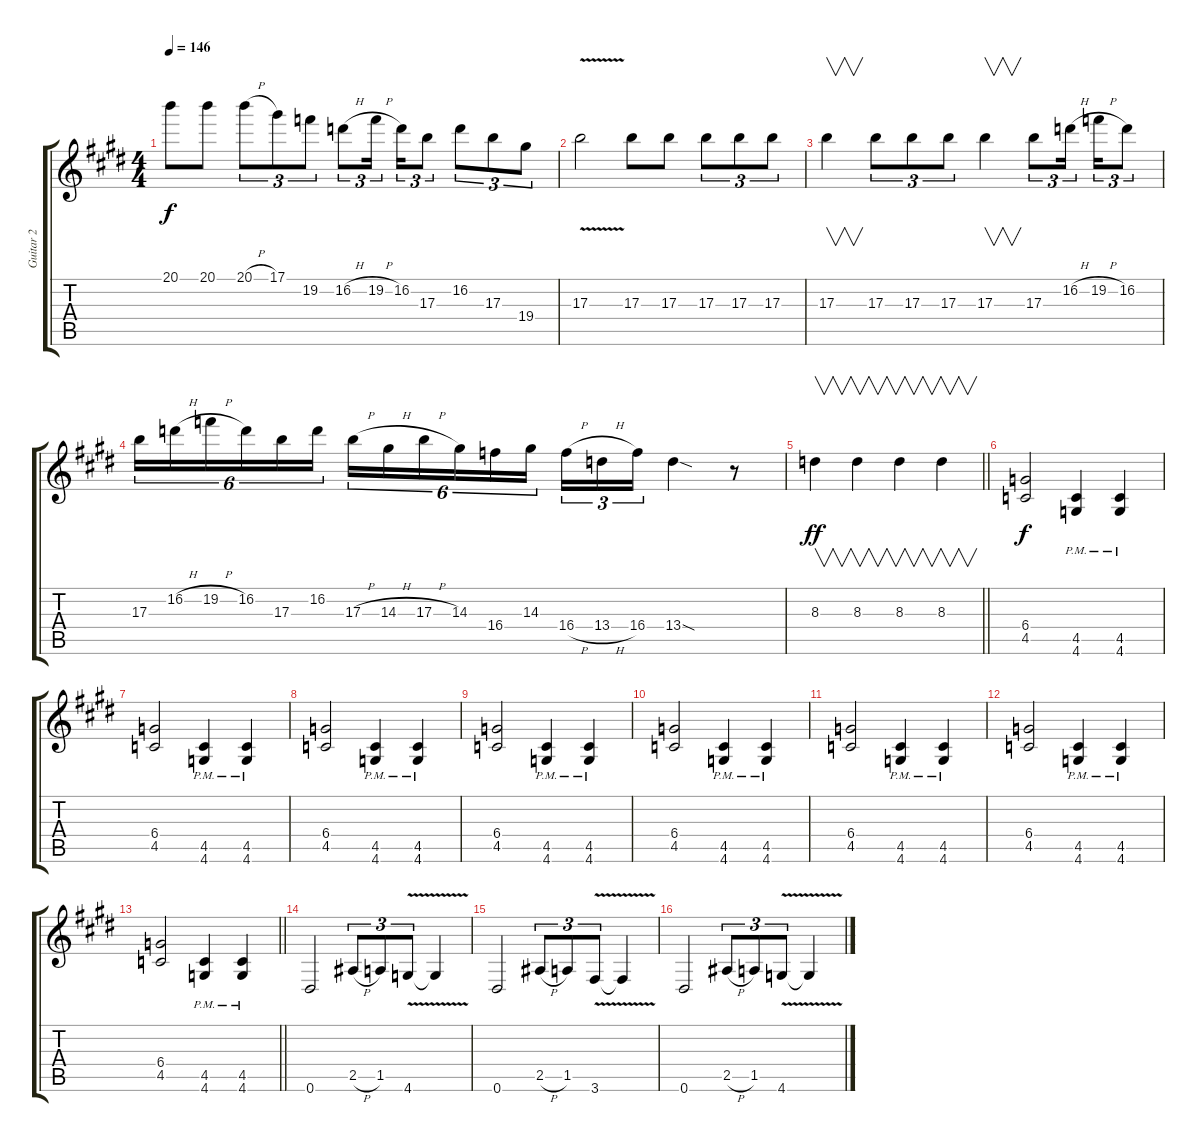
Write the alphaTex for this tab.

\track ("Guitar 2" "Guitar 2") {instrument overdrivenguitar}
\staff {score tabs}
\tuning (Eb4 Bb3 Gb3 Db3 Ab2 Eb2) {hide}
\ts (4 4)
\tempo 146
\clef g2
\ks c#minor
20.1.8{dy f} 20.1.8 20.1{h}.8{tu (3 2)} 17.1.8{tu (3 2)} 19.2.8{tu (3 2)} 16.2{h}.8{tu (3 2)} 19.2{h}.16{tu (3 2)} 16.2.16{tu (3 2)} 17.3.8{tu (3 2)} 16.2.8{tu (3 2)} 17.3.8{tu (3 2)} 19.4.8{tu (3 2)} |
17.3{v}.2 17.3.8 17.3.8 17.3.8{tu (3 2)} 17.3.8{tu (3 2)} 17.3.8{tu (3 2)} |
17.3.4{v} 17.3.8{tu (3 2)} 17.3.8{tu (3 2)} 17.3.8{tu (3 2)} 17.3.4{v} 17.3.8{tu (3 2)} 16.2{h}.16{tu (3 2)} 19.2{h}.16{tu (3 2)} 16.2.8{tu (3 2)} |
17.3.16{tu (6 4)} 16.2{h}.16{tu (6 4)} 19.2{h}.16{tu (6 4)} 16.2.16{tu (6 4)} 17.3.16{tu (6 4)} 16.2.16{tu (6 4)} 17.3{h}.16{tu (6 4)} 14.3{h}.16{tu (6 4)} 17.3{h}.16{tu (6 4)} 14.3.16{tu (6 4)} 16.4.16{tu (6 4)} 14.3.16{tu (6 4)} 16.4{h}.16{tu (3 2)} 13.4{h}.16{tu (3 2)} 16.4.16{tu (3 2)} 13.4{sod}.4 r.8 |
\barLineRight lightlight
8.3.4{v dy ff} 8.3.4{v} 8.3.4{v} 8.3.4{v} |
(6.4 4.5).2{dy f} (4.5{pm} 4.6{pm}).4 (4.5{pm} 4.6{pm}).4 |
(6.4 4.5).2 (4.5{pm} 4.6{pm}).4 (4.5{pm} 4.6{pm}).4 |
(6.4 4.5).2 (4.5{pm} 4.6{pm}).4 (4.5{pm} 4.6{pm}).4 |
(6.4 4.5).2 (4.5{pm} 4.6{pm}).4 (4.5{pm} 4.6{pm}).4 |
(6.4 4.5).2 (4.5{pm} 4.6{pm}).4 (4.5{pm} 4.6{pm}).4 |
(6.4 4.5).2 (4.5{pm} 4.6{pm}).4 (4.5{pm} 4.6{pm}).4 |
(6.4 4.5).2 (4.5{pm} 4.6{pm}).4 (4.5{pm} 4.6{pm}).4 |
\barLineRight lightlight
(6.4 4.5).2 (4.5{pm} 4.6{pm}).4 (4.5{pm} 4.6{pm}).4 |
0.6.2 2.5{h}.8{tu (3 2)} 1.5.8{tu (3 2)} 4.6{v}.8{tu (3 2)} 4.6{t}.4 |
0.6.2 2.5{h}.8{tu (3 2)} 1.5.8{tu (3 2)} 3.6{v}.8{tu (3 2)} 3.6{t}.4 |
0.6.2 2.5{h}.8{tu (3 2)} 1.5.8{tu (3 2)} 4.6{v}.8{tu (3 2)} 4.6{t}.4
